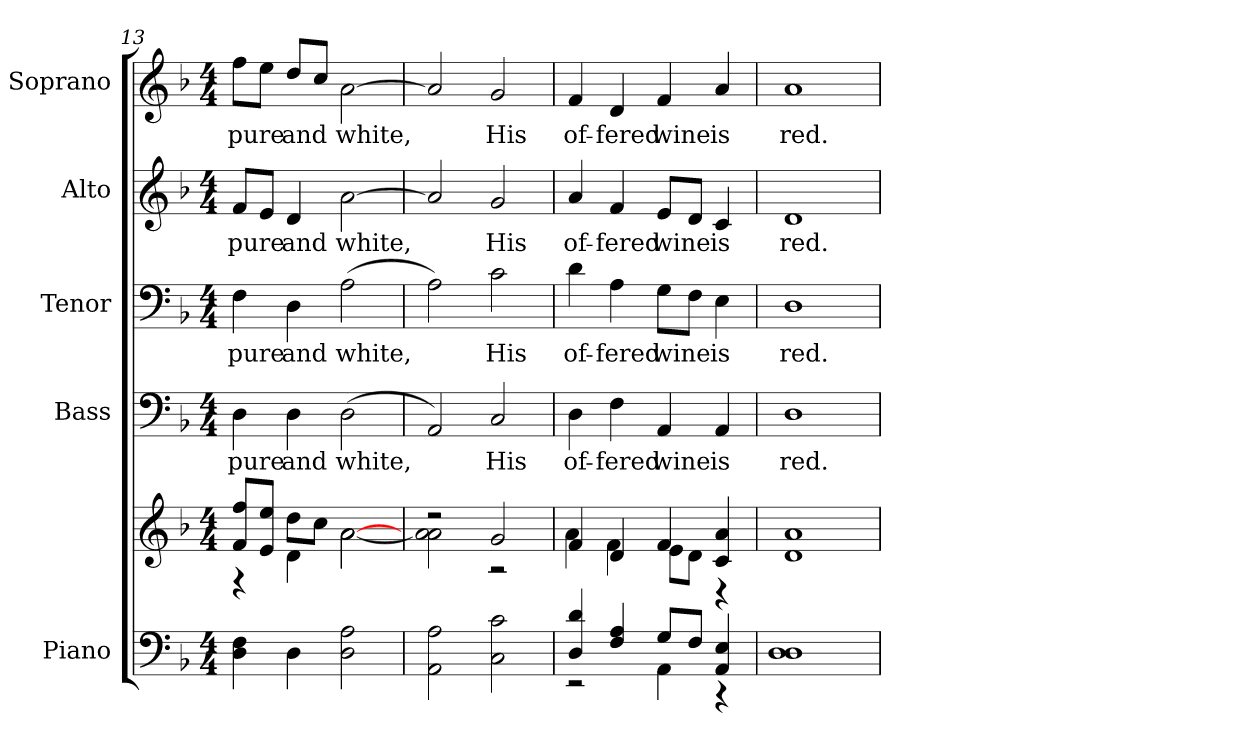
**kern	**kern	**kern	**text	**kern	**text	**kern	**text	**kern	**text
*part5	*part5	*part4	*part4	*part3	*part3	*part2	*part2	*part1	*part1
*staff6	*staff5	*staff4	*staff4	*staff3	*staff3	*staff2	*staff2	*staff1	*staff1
*I"Piano	*	*I"Bass	*	*I"Tenor	*	*I"Alto	*	*I"Soprano	*
*I'Pno.	*	*I'B.	*	*I'T.	*	*I'A.	*	*I'S.	*
!!LO:PB:g=z
*clefF4	*clefG2	*clefF4	*	*clefF4	*	*clefG2	*	*clefG2	*
*k[b-]	*k[b-]	*k[b-]	*	*k[b-]	*	*k[b-]	*	*k[b-]	*
*F:	*F:	*F:	*	*F:	*	*F:	*	*F:	*
*M4/4	*M4/4	*M4/4	*	*M4/4	*	*M4/4	*	*M4/4	*
=13	=13	=13	=13	=13	=13	=13	=13	=13	=13
*	*^	*	*	*	*	*	*	*	*
!	!	!	!	!LO:LY:b:color=#000000	!	!	!	!	!	!
!	!	!	!	!	!	!LO:LY:b:color=#000000	!	!	!	!
!	!	!	!	!	!	!	!	!LO:LY:b:color=#000000	!	!
!	!	!	!	!	!	!	!	!	!	!LO:LY:b:color=#000000
4Di\ 4Fi	8fi/ 8ffiL	4r	4Di\	pure	4Fi\	pure	8fi/L	pure	8ffi\L	pure
.	8ei/ 8eeiJ	.	.	.	.	.	8ei/J	.	8eei\J	.
!	!	!	!	!LO:LY:b:color=#000000	!	!	!	!	!	!
!	!	!	!	!	!	!LO:LY:b:color=#000000	!	!	!	!
!	!	!	!	!	!	!	!	!LO:LY:b:color=#000000	!	!
!	!	!	!	!	!	!	!	!	!	!LO:LY:b:color=#000000
4Di\	8ddi\L	4di\	4Di\	and	4Di\	and	4di/	and	8ddi/L	and
.	8cci\J	.	.	.	.	.	.	.	8cci/J	.
!	!	!	!	!LO:LY:b:color=#000000	!	!	!	!	!	!
!	!	!	!	!	!	!LO:LY:b:color=#000000	!	!	!	!
!	!	!	!	!	!	!	!	!LO:LY:b:color=#000000	!	!
!	!	!	!	!	!	!	!	!	!	!LO:LY:b:color=#000000
2Di\ 2Ai	[>2ai\	[<2ai\	(2Di\	white,	(2Ai\	white,	[>2ai\	white,	[>2ai\	white,
=14	=14	=14	=14	=14	=14	=14	=14	=14	=14	=14
2AAi\ 2Ai	2r	2ai\] 2ai	2AAi/)	.	2Ai\)	.	2ai/]	.	2ai/]	.
!	!	!	!	!LO:LY:b:color=#000000	!	!	!	!	!	!
!	!	!	!	!	!	!LO:LY:b:color=#000000	!	!	!	!
!	!	!	!	!	!	!	!	!LO:LY:b:color=#000000	!	!
!	!	!	!	!	!	!	!	!	!	!LO:LY:b:color=#000000
2Ci\ 2ci	2gi/	2r	2Ci/	His	2ci\	His	2gi/	His	2gi/	His
=15	=15	=15	=15	=15	=15	=15	=15	=15	=15	=15
*^	*	*	*	*	*	*	*	*	*	*
!	!	!	!	!	!LO:LY:b:color=#000000	!	!	!	!	!	!
!	!	!	!	!	!	!	!LO:LY:b:color=#000000	!	!	!	!
!	!	!	!	!	!	!	!	!	!LO:LY:b:color=#000000	!	!
!	!	!	!	!	!	!	!	!	!	!	!LO:LY:b:color=#000000
4Di/ 4di	2r	4fi/	4ai\	4Di\	of-	4di\	of-	4ai/	of-	4fi/	of-
!	!	!	!	!	!LO:LY:b:color=#000000	!	!	!	!	!	!
!	!	!	!	!	!	!	!LO:LY:b:color=#000000	!	!	!	!
!	!	!	!	!	!	!	!	!	!LO:LY:b:color=#000000	!	!
!	!	!	!	!	!	!	!	!	!	!	!LO:LY:b:color=#000000
4Fi/ 4Ai	.	4di/	4fi\	4Fi\	-fered	4Ai\	-fered	4fi/	-fered	4di/	-fered
!	!	!	!	!	!LO:LY:b:color=#000000	!	!	!	!	!	!
!	!	!	!	!	!	!	!LO:LY:b:color=#000000	!	!	!	!
!	!	!	!	!	!	!	!	!	!LO:LY:b:color=#000000	!	!
!	!	!	!	!	!	!	!	!	!	!	!LO:LY:b:color=#000000
8Gi/L	4AAi\	4fi/	8ei\L	4AAi/	wine	8Gi\L	wine	8ei/L	wine	4fi/	wine
8Fi/J	.	.	8di\J	.	.	8Fi\J	.	8di/J	.	.	.
!	!	!	!	!	!LO:LY:b:color=#000000	!	!	!	!	!	!
!	!	!	!	!	!	!	!LO:LY:b:color=#000000	!	!	!	!
!	!	!	!	!	!	!	!	!	!LO:LY:b:color=#000000	!	!
!	!	!	!	!	!	!	!	!	!	!	!LO:LY:b:color=#000000
4AAi/ 4Ei	4r	4ci/ 4ai	4r	4AAi/	is	4Ei\	is	4ci/	is	4ai/	is
*v	*v	*	*	*	*	*	*	*	*	*	*
*	*v	*v	*	*	*	*	*	*	*	*
=16	=16	=16	=16	=16	=16	=16	=16	=16	=16
*^	*^	*	*	*	*	*	*	*	*
!	!	!	!	!	!LO:LY:b:color=#000000	!	!	!	!	!	!
*v	*v	*	*	*	*	*	*	*	*	*	*
*	*v	*v	*	*	*	*	*	*	*	*
*^	*^	*	*	*	*	*	*	*	*
!	!	!	!	!	!	!	!LO:LY:b:color=#000000	!	!	!	!
*v	*v	*	*	*	*	*	*	*	*	*	*
*	*v	*v	*	*	*	*	*	*	*	*
*^	*^	*	*	*	*	*	*	*	*
!	!	!	!	!	!	!	!	!	!LO:LY:b:color=#000000	!	!
*v	*v	*	*	*	*	*	*	*	*	*	*
*	*v	*v	*	*	*	*	*	*	*	*
*^	*^	*	*	*	*	*	*	*	*
!	!	!	!	!	!	!	!	!	!	!	!LO:LY:b:color=#000000
*v	*v	*	*	*	*	*	*	*	*	*	*
*	*v	*v	*	*	*	*	*	*	*	*
1Di 1Di	1di 1ai	1Di	red.	1Di	red.	1di	red.	1ai	red.
=	=	=	=	=	=	=	=	=	=
*-	*-	*-	*-	*-	*-	*-	*-	*-	*-
